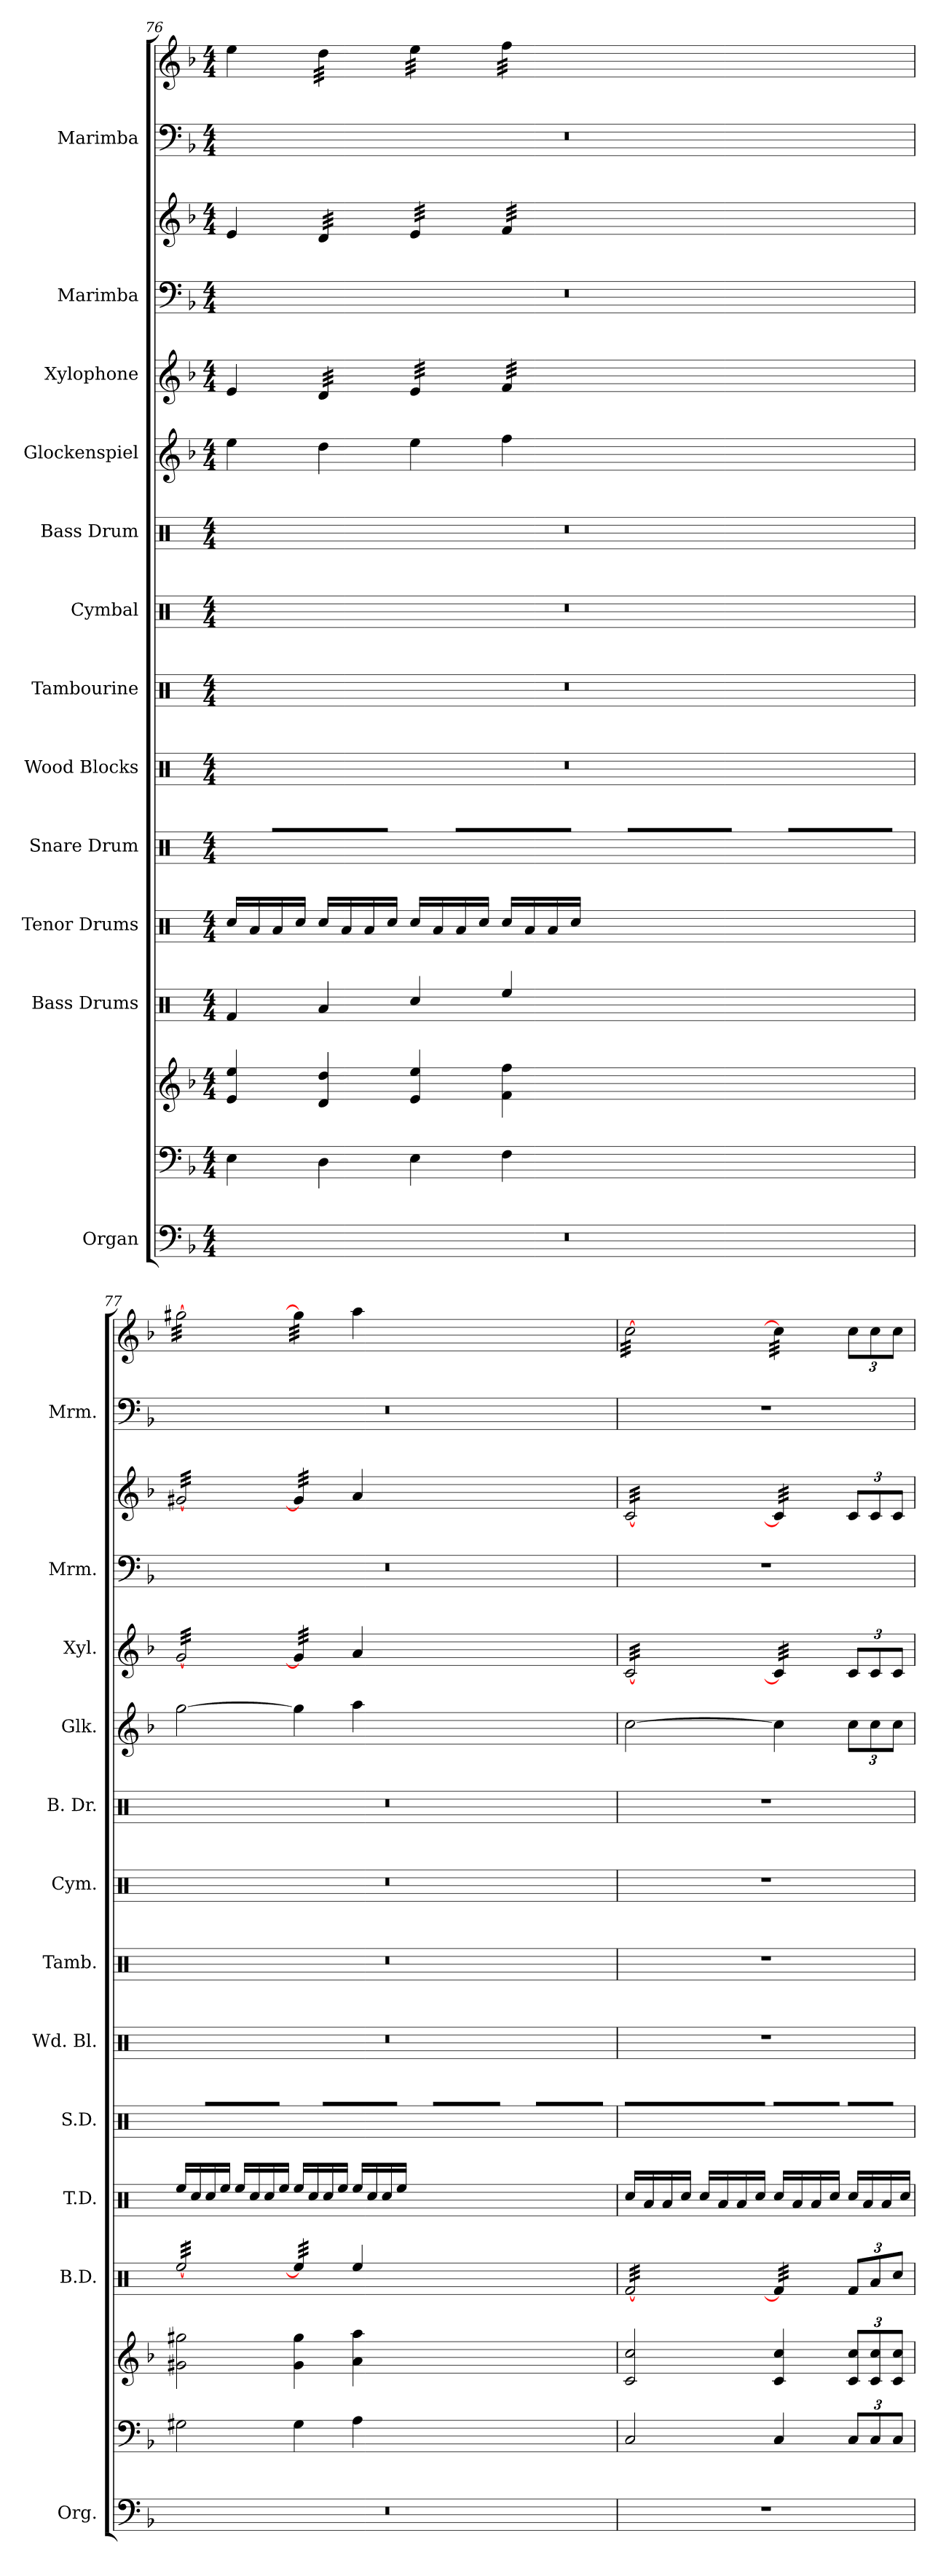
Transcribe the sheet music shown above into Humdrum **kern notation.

**kern	**kern	**kern	**kern	**kern	**kern	**kern	**kern	**kern	**kern	**kern	**kern	**kern	**kern	**kern	**kern
*part12	*part12	*part12	*part11	*part10	*part9	*part8	*part7	*part6	*part5	*part4	*part3	*part2	*part2	*part1	*part1
*staff16	*staff15	*staff14	*staff13	*staff12	*staff11	*staff10	*staff9	*staff8	*staff7	*staff6	*staff5	*staff4	*staff3	*staff2	*staff1
*I"Organ	*	*	*I"Bass Drums	*I"Tenor Drums	*I"Snare Drum	*I"Wood Blocks	*I"Tambourine	*I"Cymbal	*I"Bass Drum	*I"Glockenspiel	*I"Xylophone	*I"Marimba	*	*I"Marimba	*
*I'Org.	*	*	*I'B.D.	*I'T.D.	*I'S.D.	*I'Wd. Bl.	*I'Tamb.	*I'Cym.	*I'B. Dr.	*I'Glk.	*I'Xyl.	*I'Mrm.	*	*I'Mrm.	*
!!LO:PB:g=z
*clefF4	*clefF4	*clefG2	*clefX	*clefX	*clefX	*clefX	*clefX	*clefX	*clefX	*clefG2	*clefG2	*clefF4	*clefG2	*clefF4	*clefG2
*	*	*	*	*	*	*	*	*	*	*ITrd-14c-24	*ITrd-7c-12	*	*	*	*
*k[b-]	*k[b-]	*k[b-]	*k[]	*k[]	*k[]	*k[]	*k[]	*k[]	*k[]	*k[b-]	*k[b-]	*k[b-]	*k[b-]	*k[b-]	*k[b-]
*M4/4	*M4/4	*M4/4	*M4/4	*M4/4	*M4/4	*M4/4	*M4/4	*M4/4	*M4/4	*M4/4	*M4/4	*M4/4	*M4/4	*M4/4	*M4/4
=76	=76	=76	=76	=76	=76	=76	=76	=76	=76	=76	=76	=76	=76	=76	=76
.	.	.	.	.	(8qR/	.	.	.	.	.	.	.	.	.	.
1r	4E\	4e/ 4ee/	4Rf/	16Rcc/LL	16R/LL)	1r	1r	1r	1r	4eeee\	4ee/	1r	4e/	1r	4ee\
.	.	.	.	16Ra/	16R/	.	.	.	.	.	.	.	.	.	.
.	.	.	.	16Ra/	16R/	.	.	.	.	.	.	.	.	.	.
.	.	.	.	.	(8qR/	.	.	.	.	.	.	.	.	.	.
.	.	.	.	16Rcc/JJ	16R/JJ)	.	.	.	.	.	.	.	.	.	.
.	.	.	.	.	(8qR/	.	.	.	.	.	.	.	.	.	.
*	*	*	*	*	*	*	*	*	*	*	*tremolo	*	*	*	*
*	*	*	*	*	*	*	*	*	*	*	*	*	*tremolo	*	*
*	*	*	*	*	*	*	*	*	*	*	*	*	*	*	*tremolo
.	4D\	4d/ 4dd/	4Ra/	16Rcc/LL	16R/LL)	.	.	.	.	4dddd\	32dd/LLL	.	32d/LLL	.	32dd\LLL
.	.	.	.	.	.	.	.	.	.	.	32dd/	.	32d/	.	32dd\
.	.	.	.	16Ra/	16R/	.	.	.	.	.	32dd/	.	32d/	.	32dd\
.	.	.	.	.	.	.	.	.	.	.	32dd/	.	32d/	.	32dd\
.	.	.	.	16Ra/	16R/	.	.	.	.	.	32dd/	.	32d/	.	32dd\
.	.	.	.	.	.	.	.	.	.	.	32dd/	.	32d/	.	32dd\
.	.	.	.	.	(8qR/	.	.	.	.	.	.	.	.	.	.
.	.	.	.	16Rcc/JJ	16R/JJ)	.	.	.	.	.	32dd/	.	32d/	.	32dd\
.	.	.	.	.	.	.	.	.	.	.	32dd/JJJ	.	32d/JJJ	.	32dd\JJJ
.	.	.	.	.	(8qR/	.	.	.	.	.	.	.	.	.	.
.	4E\	4e/ 4ee/	4Rcc/	16Rcc/LL	16R/LL)	.	.	.	.	4eeee\	32ee/LLL	.	32e/LLL	.	32ee\LLL
.	.	.	.	.	.	.	.	.	.	.	32ee/	.	32e/	.	32ee\
.	.	.	.	16Ra/	16R/	.	.	.	.	.	32ee/	.	32e/	.	32ee\
.	.	.	.	.	.	.	.	.	.	.	32ee/	.	32e/	.	32ee\
.	.	.	.	16Ra/	16R/	.	.	.	.	.	32ee/	.	32e/	.	32ee\
.	.	.	.	.	.	.	.	.	.	.	32ee/	.	32e/	.	32ee\
.	.	.	.	.	(8qR/	.	.	.	.	.	.	.	.	.	.
.	.	.	.	16Rcc/JJ	16R/JJ)	.	.	.	.	.	32ee/	.	32e/	.	32ee\
.	.	.	.	.	.	.	.	.	.	.	32ee/JJJ	.	32e/JJJ	.	32ee\JJJ
.	.	.	.	.	(8qR/	.	.	.	.	.	.	.	.	.	.
.	4F\	4f\ 4ff\	4Ree/	16Rcc/LL	16R/LL)	.	.	.	.	4ffff\	32ff/LLL	.	32f/LLL	.	32ff\LLL
.	.	.	.	.	.	.	.	.	.	.	32ff/	.	32f/	.	32ff\
.	.	.	.	16Ra/	16R/	.	.	.	.	.	32ff/	.	32f/	.	32ff\
.	.	.	.	.	.	.	.	.	.	.	32ff/	.	32f/	.	32ff\
.	.	.	.	16Ra/	16R/	.	.	.	.	.	32ff/	.	32f/	.	32ff\
.	.	.	.	.	.	.	.	.	.	.	32ff/	.	32f/	.	32ff\
.	.	.	.	.	(8qR/	.	.	.	.	.	.	.	.	.	.
.	.	.	.	16Rcc/JJ	16R/JJ)	.	.	.	.	.	32ff/	.	32f/	.	32ff\
.	.	.	.	.	.	.	.	.	.	.	32ff/JJJ	.	32f/JJJ	.	32ff\JJJ
!!LO:PB:g=z
=77	=77	=77	=77	=77	=77	=77	=77	=77	=77	=77	=77	=77	=77	=77	=77
.	.	.	.	.	(8qR/	.	.	.	.	.	.	.	.	.	.
*	*	*	*tremolo	*	*	*	*	*	*	*	*	*	*	*	*
1r	2G#X\	2g#X\ 2gg#X\	[32Ree/LLL	16Ree/LL	16R/LL)	1r	1r	1r	1r	[2gggg\	[32gg/LLL	1r	[32g#X/LLL	1r	[32gg#X\LLL
.	.	.	32Ree/	.	.	.	.	.	.	.	32gg/	.	32g#X/	.	32gg#X\
.	.	.	32Ree/	16Rcc/	16R/	.	.	.	.	.	32gg/	.	32g#X/	.	32gg#X\
.	.	.	32Ree/	.	.	.	.	.	.	.	32gg/	.	32g#X/	.	32gg#X\
.	.	.	32Ree/	16Rcc/	16R/	.	.	.	.	.	32gg/	.	32g#X/	.	32gg#X\
.	.	.	32Ree/	.	.	.	.	.	.	.	32gg/	.	32g#X/	.	32gg#X\
.	.	.	.	.	(8qR/	.	.	.	.	.	.	.	.	.	.
.	.	.	32Ree/	16Ree/JJ	16R/JJ)	.	.	.	.	.	32gg/	.	32g#X/	.	32gg#X\
.	.	.	32Ree/	.	.	.	.	.	.	.	32gg/	.	32g#X/	.	32gg#X\
.	.	.	.	.	(8qR/	.	.	.	.	.	.	.	.	.	.
.	.	.	32Ree/	16Ree/LL	16R/LL)	.	.	.	.	.	32gg/	.	32g#X/	.	32gg#X\
.	.	.	32Ree/	.	.	.	.	.	.	.	32gg/	.	32g#X/	.	32gg#X\
.	.	.	32Ree/	16Rcc/	16R/	.	.	.	.	.	32gg/	.	32g#X/	.	32gg#X\
.	.	.	32Ree/	.	.	.	.	.	.	.	32gg/	.	32g#X/	.	32gg#X\
.	.	.	32Ree/	16Rcc/	16R/	.	.	.	.	.	32gg/	.	32g#X/	.	32gg#X\
.	.	.	32Ree/	.	.	.	.	.	.	.	32gg/	.	32g#X/	.	32gg#X\
.	.	.	.	.	(8qR/	.	.	.	.	.	.	.	.	.	.
.	.	.	32Ree/	16Ree/JJ	16R/JJ)	.	.	.	.	.	32gg/	.	32g#X/	.	32gg#X\
.	.	.	32Ree/JJJ	.	.	.	.	.	.	.	32gg/JJJ	.	32g#X/JJJ	.	32gg#X\JJJ
.	.	.	.	.	(8qR/	.	.	.	.	.	.	.	.	.	.
.	4G#\	4g#\ 4gg#\	32Ree/]LLL	16Ree/LL	16R/LL)	.	.	.	.	4gggg\]	32gg/]LLL	.	32g#/]LLL	.	32gg#\]LLL
.	.	.	32Ree/	.	.	.	.	.	.	.	32gg/	.	32g#/	.	32gg#\
.	.	.	32Ree/	16Rcc/	16R/	.	.	.	.	.	32gg/	.	32g#/	.	32gg#\
.	.	.	32Ree/	.	.	.	.	.	.	.	32gg/	.	32g#/	.	32gg#\
.	.	.	32Ree/	16Rcc/	16R/	.	.	.	.	.	32gg/	.	32g#/	.	32gg#\
.	.	.	32Ree/	.	.	.	.	.	.	.	32gg/	.	32g#/	.	32gg#\
.	.	.	.	.	(8qR/	.	.	.	.	.	.	.	.	.	.
.	.	.	32Ree/	16Ree/JJ	16R/JJ)	.	.	.	.	.	32gg/	.	32g#/	.	32gg#\
.	.	.	32Ree/JJJ	.	.	.	.	.	.	.	32gg/JJJ	.	32g#/JJJ	.	32gg#\JJJ
*	*	*	*	*	*	*	*	*	*	*	*	*	*	*	*Xtremolo
*	*	*	*	*	*	*	*	*	*	*	*	*	*Xtremolo	*	*
*	*	*	*	*	*	*	*	*	*	*	*Xtremolo	*	*	*	*
*	*	*	*Xtremolo	*	*	*	*	*	*	*	*	*	*	*	*
.	.	.	.	.	(8qR/	.	.	.	.	.	.	.	.	.	.
.	4A\	4a\ 4aa\	4Ree/	16Ree/LL	16R/LL)	.	.	.	.	4aaaa\	4aa/	.	4a/	.	4aa\
.	.	.	.	16Rcc/	16R/	.	.	.	.	.	.	.	.	.	.
.	.	.	.	16Rcc/	16R/	.	.	.	.	.	.	.	.	.	.
.	.	.	.	.	(8qR/	.	.	.	.	.	.	.	.	.	.
.	.	.	.	16Ree/JJ	16R/JJ)	.	.	.	.	.	.	.	.	.	.
=78	=78	=78	=78	=78	=78	=78	=78	=78	=78	=78	=78	=78	=78	=78	=78
*	*	*	*tremolo	*	*	*	*	*	*	*	*	*	*	*	*
*	*	*	*	*	*tremolo	*	*	*	*	*	*	*	*	*	*
*	*	*	*	*	*	*	*	*	*	*	*tremolo	*	*	*	*
*	*	*	*	*	*	*	*	*	*	*	*	*	*tremolo	*	*
*	*	*	*	*	*	*	*	*	*	*	*	*	*	*	*tremolo
1r	2C/	2c/ 2cc/	[32Rf/LLL	16Rcc/LL	([32R/LLL	1r	1r	1r	1r	[2cccc\	[32cc/LLL	1r	[32c/LLL	1r	[32cc\LLL
.	.	.	32Rf/	.	(32R/	.	.	.	.	.	32cc/	.	32c/	.	32cc\
.	.	.	32Rf/	16Ra/	(32R/	.	.	.	.	.	32cc/	.	32c/	.	32cc\
.	.	.	32Rf/	.	(32R/	.	.	.	.	.	32cc/	.	32c/	.	32cc\
.	.	.	32Rf/	16Ra/	(32R/	.	.	.	.	.	32cc/	.	32c/	.	32cc\
.	.	.	32Rf/	.	(32R/	.	.	.	.	.	32cc/	.	32c/	.	32cc\
.	.	.	32Rf/	16Rcc/JJ	(32R/	.	.	.	.	.	32cc/	.	32c/	.	32cc\
.	.	.	32Rf/	.	(32R/	.	.	.	.	.	32cc/	.	32c/	.	32cc\
.	.	.	32Rf/	16Rcc/LL	(32R/	.	.	.	.	.	32cc/	.	32c/	.	32cc\
.	.	.	32Rf/	.	(32R/	.	.	.	.	.	32cc/	.	32c/	.	32cc\
.	.	.	32Rf/	16Ra/	(32R/	.	.	.	.	.	32cc/	.	32c/	.	32cc\
.	.	.	32Rf/	.	(32R/	.	.	.	.	.	32cc/	.	32c/	.	32cc\
.	.	.	32Rf/	16Ra/	(32R/	.	.	.	.	.	32cc/	.	32c/	.	32cc\
.	.	.	32Rf/	.	(32R/	.	.	.	.	.	32cc/	.	32c/	.	32cc\
.	.	.	32Rf/	16Rcc/JJ	(32R/	.	.	.	.	.	32cc/	.	32c/	.	32cc\
.	.	.	32Rf/JJJ	.	(32R/JJJ	.	.	.	.	.	32cc/JJJ	.	32c/JJJ	.	32cc\JJJ
.	4C/	4c/ 4cc/	32Rf/]LLL	16Rcc/LL	32R/]LLL	.	.	.	.	4cccc\]	32cc/]LLL	.	32c/]LLL	.	32cc\]LLL
.	.	.	32Rf/	.	32R/	.	.	.	.	.	32cc/	.	32c/	.	32cc\
.	.	.	32Rf/	16Ra/	32R/	.	.	.	.	.	32cc/	.	32c/	.	32cc\
.	.	.	32Rf/	.	32R/	.	.	.	.	.	32cc/	.	32c/	.	32cc\
.	.	.	32Rf/	16Ra/	32R/	.	.	.	.	.	32cc/	.	32c/	.	32cc\
.	.	.	32Rf/	.	32R/	.	.	.	.	.	32cc/	.	32c/	.	32cc\
.	.	.	32Rf/	16Rcc/JJ	32R/	.	.	.	.	.	32cc/	.	32c/	.	32cc\
.	.	.	32Rf/JJJ	.	32R/JJJ	.	.	.	.	.	32cc/JJJ	.	32c/JJJ	.	32cc\JJJ
*	*	*	*	*	*	*	*	*	*	*	*	*	*	*	*Xtremolo
*	*	*	*	*	*	*	*	*	*	*	*	*	*Xtremolo	*	*
*	*	*	*	*	*	*	*	*	*	*	*Xtremolo	*	*	*	*
*	*	*	*	*	*Xtremolo	*	*	*	*	*	*	*	*	*	*
*	*	*	*Xtremolo	*	*	*	*	*	*	*	*	*	*	*	*
*	*Xbrackettup	*Xbrackettup	*Xbrackettup	*	*Xbrackettup	*	*	*	*	*Xbrackettup	*Xbrackettup	*	*Xbrackettup	*	*Xbrackettup
.	12C/L	12c/ 12cc/L	12Rf/L	16Rcc/LL	12R/L)	.	.	.	.	12cccc\L	12cc/L	.	12c/L	.	12cc\L
.	.	.	.	16Ra/	.	.	.	.	.	.	.	.	.	.	.
.	12C/	12c/ 12cc/	12Ra/	.	12R/	.	.	.	.	12cccc\	12cc/	.	12c/	.	12cc\
.	.	.	.	16Ra/	.	.	.	.	.	.	.	.	.	.	.
.	12C/J	12c/ 12cc/J	12Rcc/J	.	12R/J	.	.	.	.	12cccc\J	12cc/J	.	12c/J	.	12cc\J
.	.	.	.	16Rcc/JJ	.	.	.	.	.	.	.	.	.	.	.
=	=	=	=	=	=	=	=	=	=	=	=	=	=	=	=
*-	*-	*-	*-	*-	*-	*-	*-	*-	*-	*-	*-	*-	*-	*-	*-
